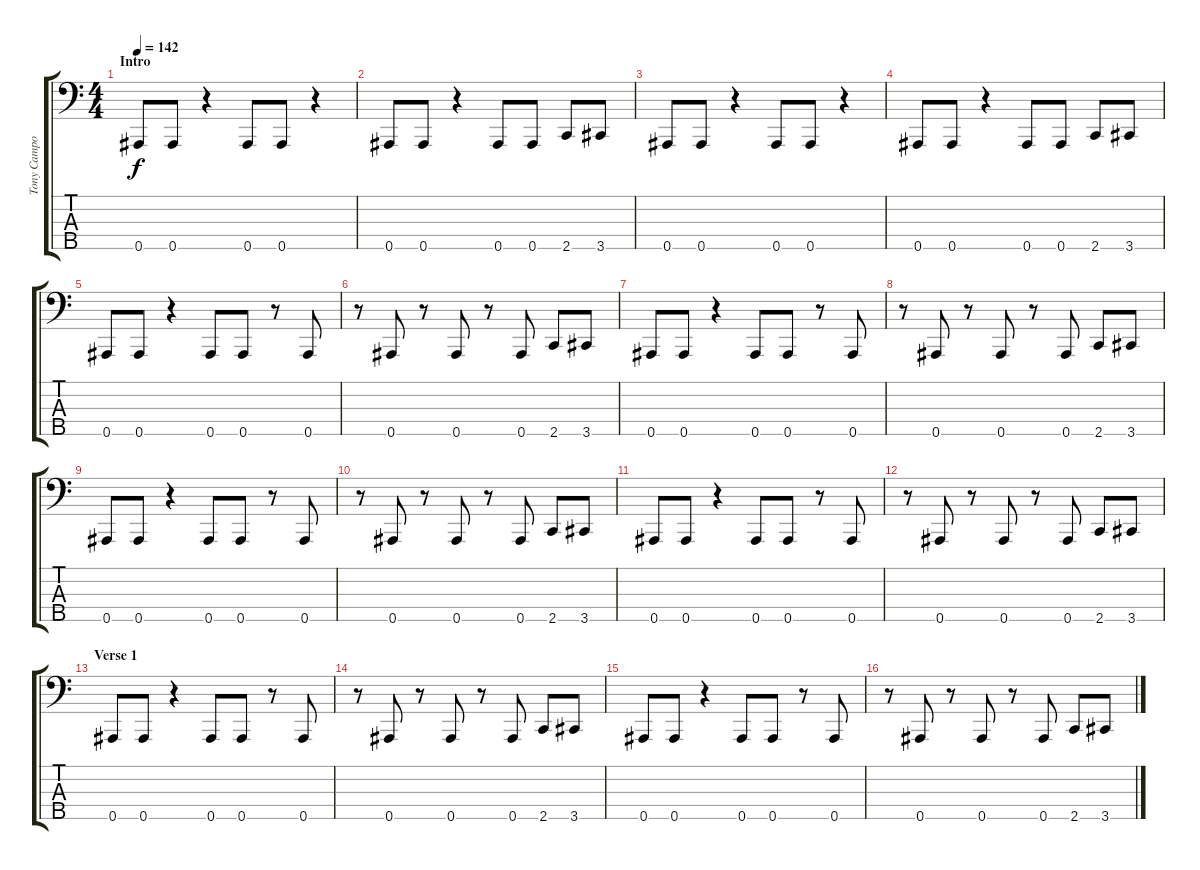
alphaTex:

\track ("Tony Campos" "Tony Campo") {instrument slapbass1}
\staff {score tabs}
\tuning (Ab2 Eb2 Bb1 F1 Bb0) {hide}
\ts (4 4)
\section ("" "Intro")
\tempo 142
\clef f4
\ks c
0.5.8{dy f instrument slapbass1} 0.5.8 r.4 0.5.8 0.5.8 r.4 |
0.5.8 0.5.8 r.4 0.5.8 0.5.8 2.5.8 3.5.8 |
0.5.8 0.5.8 r.4 0.5.8 0.5.8 r.4 |
0.5.8 0.5.8 r.4 0.5.8 0.5.8 2.5.8 3.5.8 |
0.5.8 0.5.8 r.4 0.5.8 0.5.8 r.8 0.5.8 |
r.8 0.5.8 r.8 0.5.8 r.8 0.5.8 2.5.8 3.5.8 |
0.5.8 0.5.8 r.4 0.5.8 0.5.8 r.8 0.5.8 |
r.8 0.5.8 r.8 0.5.8 r.8 0.5.8 2.5.8 3.5.8 |
0.5.8 0.5.8 r.4 0.5.8 0.5.8 r.8 0.5.8 |
r.8 0.5.8 r.8 0.5.8 r.8 0.5.8 2.5.8 3.5.8 |
0.5.8 0.5.8 r.4 0.5.8 0.5.8 r.8 0.5.8 |
r.8 0.5.8 r.8 0.5.8 r.8 0.5.8 2.5.8 3.5.8 |
\section ("" "Verse 1")
0.5.8 0.5.8 r.4 0.5.8 0.5.8 r.8 0.5.8 |
r.8 0.5.8 r.8 0.5.8 r.8 0.5.8 2.5.8 3.5.8 |
0.5.8 0.5.8 r.4 0.5.8 0.5.8 r.8 0.5.8 |
r.8 0.5.8 r.8 0.5.8 r.8 0.5.8 2.5.8 3.5.8
